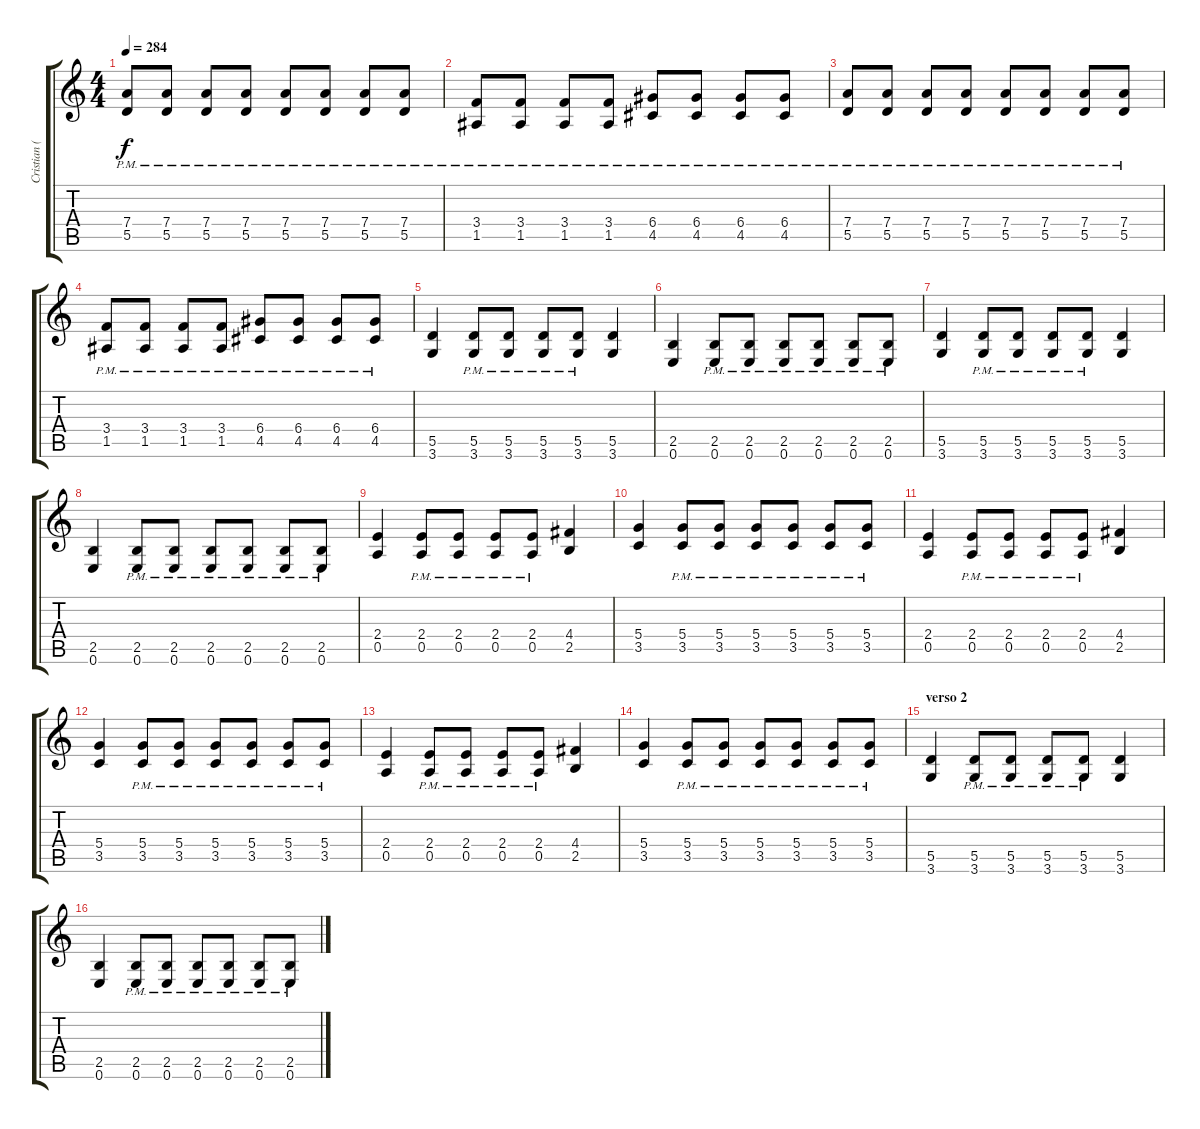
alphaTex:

\track ("Cristian (guitarra)" "Cristian (") {instrument distortionguitar}
\staff {score tabs}
\tuning (E4 B3 G3 D3 A2 E2) {hide}
\ts (4 4)
\tempo 284
\clef g2
\ks c
(7.4{pm} 5.5).8{dy f} (7.4{pm} 5.5).8 (7.4{pm} 5.5).8 (7.4{pm} 5.5).8 (7.4{pm} 5.5).8 (7.4{pm} 5.5).8 (7.4{pm} 5.5).8 (7.4{pm} 5.5).8 |
(3.4{pm} 1.5).8 (3.4{pm} 1.5).8 (3.4{pm} 1.5).8 (3.4{pm} 1.5).8 (6.4{pm} 4.5).8 (6.4{pm} 4.5).8 (6.4{pm} 4.5).8 (6.4{pm} 4.5).8 |
(7.4{pm} 5.5).8 (7.4{pm} 5.5).8 (7.4{pm} 5.5).8 (7.4{pm} 5.5).8 (7.4{pm} 5.5).8 (7.4{pm} 5.5).8 (7.4{pm} 5.5).8 (7.4{pm} 5.5).8 |
(3.4{pm} 1.5).8 (3.4{pm} 1.5).8 (3.4{pm} 1.5).8 (3.4{pm} 1.5).8 (6.4{pm} 4.5).8 (6.4{pm} 4.5).8 (6.4{pm} 4.5).8 (6.4{pm} 4.5).8 |
(5.5 3.6).4 (5.5{pm} 3.6).8 (5.5{pm} 3.6).8 (5.5{pm} 3.6).8 (5.5{pm} 3.6).8 (5.5 3.6).4 |
(2.5 0.6).4 (2.5{pm} 0.6).8 (2.5{pm} 0.6).8 (2.5{pm} 0.6).8 (2.5{pm} 0.6).8 (2.5{pm} 0.6).8 (2.5{pm} 0.6).8 |
(5.5 3.6).4 (5.5{pm} 3.6).8 (5.5{pm} 3.6).8 (5.5{pm} 3.6).8 (5.5{pm} 3.6).8 (5.5 3.6).4 |
(2.5 0.6).4 (2.5{pm} 0.6).8 (2.5{pm} 0.6).8 (2.5{pm} 0.6).8 (2.5{pm} 0.6).8 (2.5{pm} 0.6).8 (2.5{pm} 0.6).8 |
(2.4 0.5).4 (2.4{pm} 0.5).8 (2.4{pm} 0.5).8 (2.4{pm} 0.5).8 (2.4{pm} 0.5).8 (4.4 2.5).4 |
(5.4 3.5).4 (5.4{pm} 3.5).8 (5.4{pm} 3.5).8 (5.4{pm} 3.5).8 (5.4{pm} 3.5).8 (5.4{pm} 3.5).8 (5.4{pm} 3.5).8 |
(2.4 0.5).4 (2.4{pm} 0.5).8 (2.4{pm} 0.5).8 (2.4{pm} 0.5).8 (2.4{pm} 0.5).8 (4.4 2.5).4 |
(5.4 3.5).4 (5.4{pm} 3.5).8 (5.4{pm} 3.5).8 (5.4{pm} 3.5).8 (5.4{pm} 3.5).8 (5.4{pm} 3.5).8 (5.4{pm} 3.5).8 |
(2.4 0.5).4 (2.4{pm} 0.5).8 (2.4{pm} 0.5).8 (2.4{pm} 0.5).8 (2.4{pm} 0.5).8 (4.4 2.5).4 |
(5.4 3.5).4 (5.4{pm} 3.5).8 (5.4{pm} 3.5).8 (5.4{pm} 3.5).8 (5.4{pm} 3.5).8 (5.4{pm} 3.5).8 (5.4{pm} 3.5).8 |
\section ("" "verso 2")
(5.5 3.6).4 (5.5{pm} 3.6).8 (5.5{pm} 3.6).8 (5.5{pm} 3.6).8 (5.5{pm} 3.6).8 (5.5 3.6).4 |
(2.5 0.6).4 (2.5{pm} 0.6).8 (2.5{pm} 0.6).8 (2.5{pm} 0.6).8 (2.5{pm} 0.6).8 (2.5{pm} 0.6).8 (2.5{pm} 0.6).8
